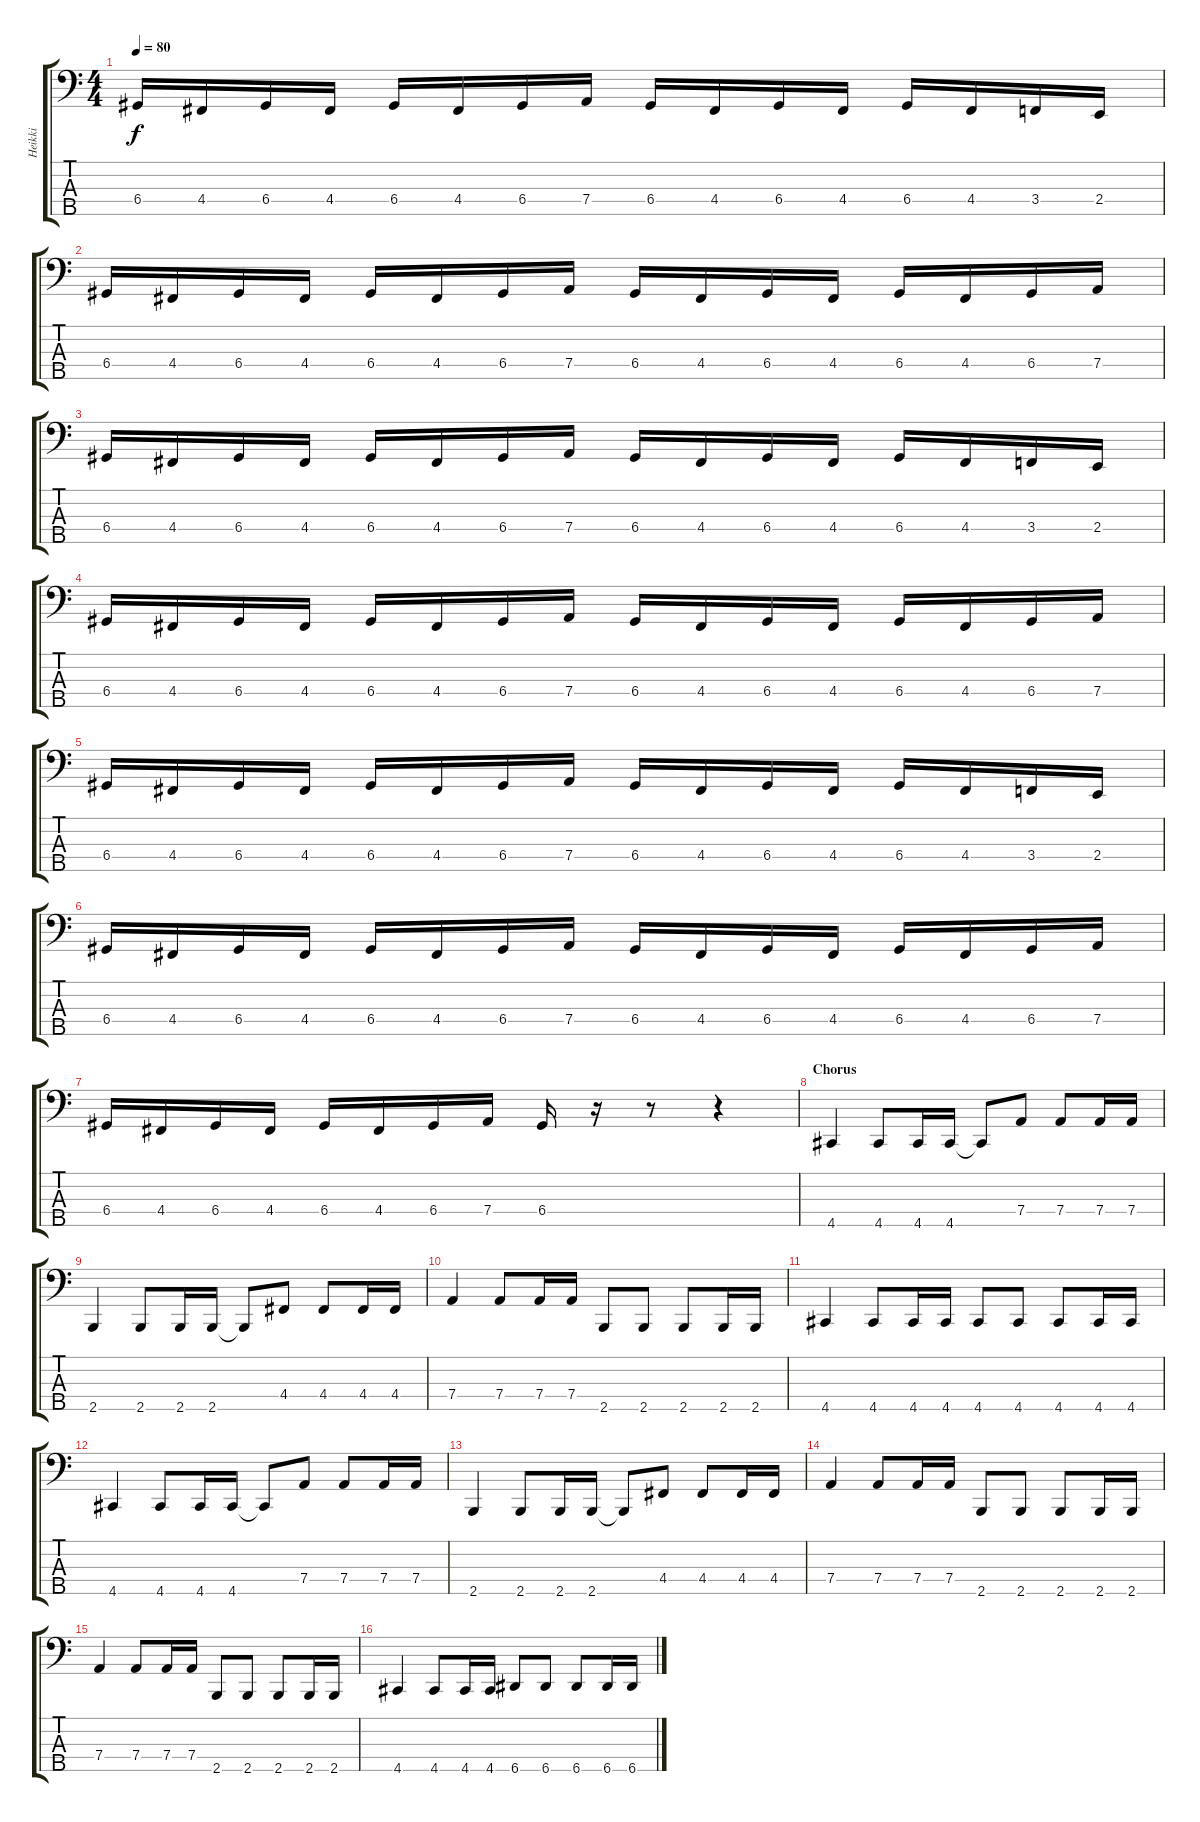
\track ("Heikki" "Heikki") {instrument electricbassfinger}
\staff {score tabs}
\tuning (G2 D2 A1 D1 A0) {hide}
\ts (4 4)
\tempo 80
\clef f4
\ks c
6.4.16{dy f} 4.4.16 6.4.16 4.4.16 6.4.16 4.4.16 6.4.16 7.4.16 6.4.16 4.4.16 6.4.16 4.4.16 6.4.16 4.4.16 3.4.16 2.4.16 |
6.4.16 4.4.16 6.4.16 4.4.16 6.4.16 4.4.16 6.4.16 7.4.16 6.4.16 4.4.16 6.4.16 4.4.16 6.4.16 4.4.16 6.4.16 7.4.16 |
6.4.16 4.4.16 6.4.16 4.4.16 6.4.16 4.4.16 6.4.16 7.4.16 6.4.16 4.4.16 6.4.16 4.4.16 6.4.16 4.4.16 3.4.16 2.4.16 |
6.4.16 4.4.16 6.4.16 4.4.16 6.4.16 4.4.16 6.4.16 7.4.16 6.4.16 4.4.16 6.4.16 4.4.16 6.4.16 4.4.16 6.4.16 7.4.16 |
6.4.16 4.4.16 6.4.16 4.4.16 6.4.16 4.4.16 6.4.16 7.4.16 6.4.16 4.4.16 6.4.16 4.4.16 6.4.16 4.4.16 3.4.16 2.4.16 |
6.4.16 4.4.16 6.4.16 4.4.16 6.4.16 4.4.16 6.4.16 7.4.16 6.4.16 4.4.16 6.4.16 4.4.16 6.4.16 4.4.16 6.4.16 7.4.16 |
6.4.16 4.4.16 6.4.16 4.4.16 6.4.16 4.4.16 6.4.16 7.4.16 6.4.16 r.16 r.8 r.4 |
\section ("" "Chorus")
4.5.4 4.5.8 4.5.16 4.5.16 4.5{t}.8 7.4.8 7.4.8 7.4.16 7.4.16 |
2.5.4 2.5.8 2.5.16 2.5.16 2.5{t}.8 4.4.8 4.4.8 4.4.16 4.4.16 |
7.4.4 7.4.8 7.4.16 7.4.16 2.5.8 2.5.8 2.5.8 2.5.16 2.5.16 |
4.5.4 4.5.8 4.5.16 4.5.16 4.5.8 4.5.8 4.5.8 4.5.16 4.5.16 |
4.5.4 4.5.8 4.5.16 4.5.16 4.5{t}.8 7.4.8 7.4.8 7.4.16 7.4.16 |
2.5.4 2.5.8 2.5.16 2.5.16 2.5{t}.8 4.4.8 4.4.8 4.4.16 4.4.16 |
7.4.4 7.4.8 7.4.16 7.4.16 2.5.8 2.5.8 2.5.8 2.5.16 2.5.16 |
7.4.4 7.4.8 7.4.16 7.4.16 2.5.8 2.5.8 2.5.8 2.5.16 2.5.16 |
4.5.4 4.5.8 4.5.16 4.5.16 6.5.8 6.5.8 6.5.8 6.5.16 6.5.16
